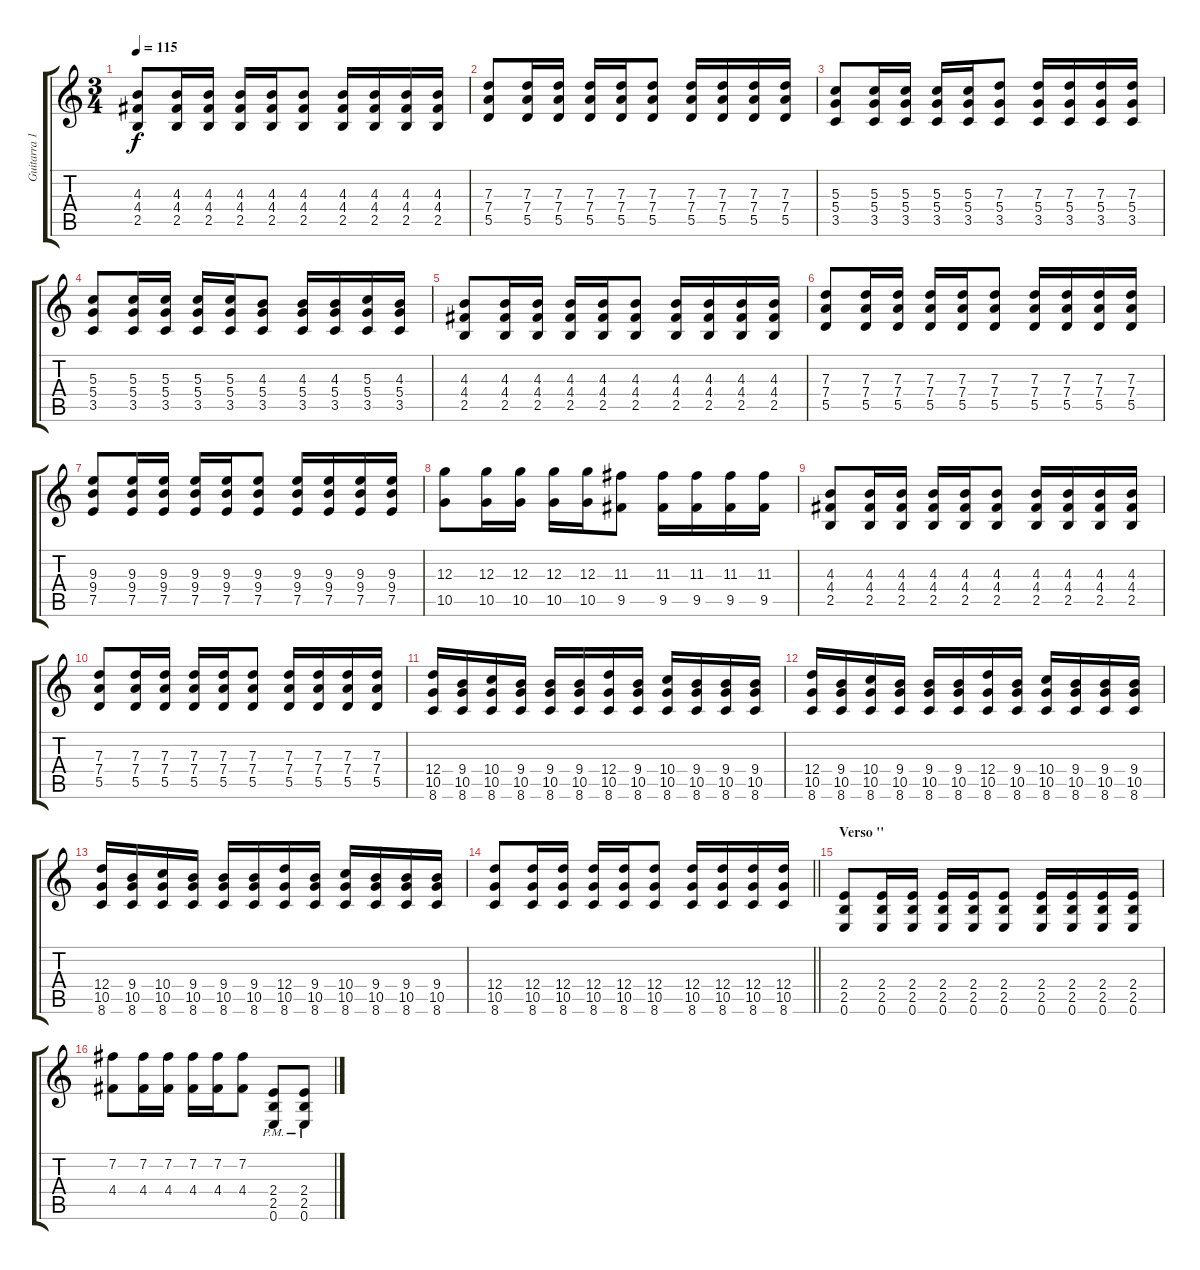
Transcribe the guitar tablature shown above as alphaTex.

\track ("Guitarra 1" "Guitarra 1") {instrument overdrivenguitar}
\staff {score tabs}
\tuning (E4 B3 G3 D3 A2 E2) {hide}
\ts (3 4)
\tempo 115
\clef g2
\ks c
(4.3 4.4 2.5).8{dy f} (4.3 4.4 2.5).16 (4.3 4.4 2.5).16 (4.3 4.4 2.5).16 (4.3 4.4 2.5).16 (4.3 4.4 2.5).8 (4.3 4.4 2.5).16 (4.3 4.4 2.5).16 (4.3 4.4 2.5).16 (4.3 4.4 2.5).16 |
(7.3 7.4 5.5).8 (7.3 7.4 5.5).16 (7.3 7.4 5.5).16 (7.3 7.4 5.5).16 (7.3 7.4 5.5).16 (7.3 7.4 5.5).8 (7.3 7.4 5.5).16 (7.3 7.4 5.5).16 (7.3 7.4 5.5).16 (7.3 7.4 5.5).16 |
(5.3 5.4 3.5).8 (5.3 5.4 3.5).16 (5.3 5.4 3.5).16 (5.3 5.4 3.5).16 (5.3 5.4 3.5).16 (7.3 5.4 3.5).8 (7.3 5.4 3.5).16 (7.3 5.4 3.5).16 (7.3 5.4 3.5).16 (7.3 5.4 3.5).16 |
(5.3 5.4 3.5).8 (5.3 5.4 3.5).16 (5.3 5.4 3.5).16 (5.3 5.4 3.5).16 (5.3 5.4 3.5).16 (4.3 5.4 3.5).8 (4.3 5.4 3.5).16 (4.3 5.4 3.5).16 (5.3 5.4 3.5).16 (4.3 5.4 3.5).16 |
(4.3 4.4 2.5).8 (4.3 4.4 2.5).16 (4.3 4.4 2.5).16 (4.3 4.4 2.5).16 (4.3 4.4 2.5).16 (4.3 4.4 2.5).8 (4.3 4.4 2.5).16 (4.3 4.4 2.5).16 (4.3 4.4 2.5).16 (4.3 4.4 2.5).16 |
(7.3 7.4 5.5).8 (7.3 7.4 5.5).16 (7.3 7.4 5.5).16 (7.3 7.4 5.5).16 (7.3 7.4 5.5).16 (7.3 7.4 5.5).8 (7.3 7.4 5.5).16 (7.3 7.4 5.5).16 (7.3 7.4 5.5).16 (7.3 7.4 5.5).16 |
(9.3 9.4 7.5).8 (9.3 9.4 7.5).16 (9.3 9.4 7.5).16 (9.3 9.4 7.5).16 (9.3 9.4 7.5).16 (9.3 9.4 7.5).8 (9.3 9.4 7.5).16 (9.3 9.4 7.5).16 (9.3 9.4 7.5).16 (9.3 9.4 7.5).16 |
(12.3 10.5).8 (12.3 10.5).16 (12.3 10.5).16 (12.3 10.5).16 (12.3 10.5).16 (11.3 9.5).8 (11.3 9.5).16 (11.3 9.5).16 (11.3 9.5).16 (11.3 9.5).16 |
(4.3 4.4 2.5).8 (4.3 4.4 2.5).16 (4.3 4.4 2.5).16 (4.3 4.4 2.5).16 (4.3 4.4 2.5).16 (4.3 4.4 2.5).8 (4.3 4.4 2.5).16 (4.3 4.4 2.5).16 (4.3 4.4 2.5).16 (4.3 4.4 2.5).16 |
(7.3 7.4 5.5).8 (7.3 7.4 5.5).16 (7.3 7.4 5.5).16 (7.3 7.4 5.5).16 (7.3 7.4 5.5).16 (7.3 7.4 5.5).8 (7.3 7.4 5.5).16 (7.3 7.4 5.5).16 (7.3 7.4 5.5).16 (7.3 7.4 5.5).16 |
(12.4 10.5 8.6).16{instrument electricguitarjazz} (9.4 10.5 8.6).16 (10.4 10.5 8.6).16 (9.4 10.5 8.6).16 (9.4 10.5 8.6).16 (9.4 10.5 8.6).16 (12.4 10.5 8.6).16 (9.4 10.5 8.6).16 (10.4 10.5 8.6).16 (9.4 10.5 8.6).16 (9.4 10.5 8.6).16 (9.4 10.5 8.6).16 |
(12.4 10.5 8.6).16 (9.4 10.5 8.6).16 (10.4 10.5 8.6).16 (9.4 10.5 8.6).16 (9.4 10.5 8.6).16 (9.4 10.5 8.6).16 (12.4 10.5 8.6).16 (9.4 10.5 8.6).16 (10.4 10.5 8.6).16 (9.4 10.5 8.6).16 (9.4 10.5 8.6).16 (9.4 10.5 8.6).16 |
(12.4 10.5 8.6).16 (9.4 10.5 8.6).16 (10.4 10.5 8.6).16 (9.4 10.5 8.6).16 (9.4 10.5 8.6).16 (9.4 10.5 8.6).16 (12.4 10.5 8.6).16 (9.4 10.5 8.6).16 (10.4 10.5 8.6).16 (9.4 10.5 8.6).16 (9.4 10.5 8.6).16 (9.4 10.5 8.6).16 |
\barLineRight lightlight
(12.4 10.5 8.6).8 (12.4 10.5 8.6).16 (12.4 10.5 8.6).16 (12.4 10.5 8.6).16 (12.4 10.5 8.6).16 (12.4 10.5 8.6).8 (12.4 10.5 8.6).16 (12.4 10.5 8.6).16 (12.4 10.5 8.6).16 (12.4 10.5 8.6).16 |
\section ("" "Verso ''")
(2.4 2.5 0.6).8{instrument overdrivenguitar} (2.4 2.5 0.6).16 (2.4 2.5 0.6).16 (2.4 2.5 0.6).16 (2.4 2.5 0.6).16 (2.4 2.5 0.6).8 (2.4 2.5 0.6).16 (2.4 2.5 0.6).16 (2.4 2.5 0.6).16 (2.4 2.5 0.6).16 |
(7.2 4.4).8 (7.2 4.4).16 (7.2 4.4).16 (7.2 4.4).16 (7.2 4.4).16 (7.2 4.4).8 (2.4{pm} 2.5{pm} 0.6{pm}).8 (2.4{pm} 2.5{pm} 0.6{pm}).8
